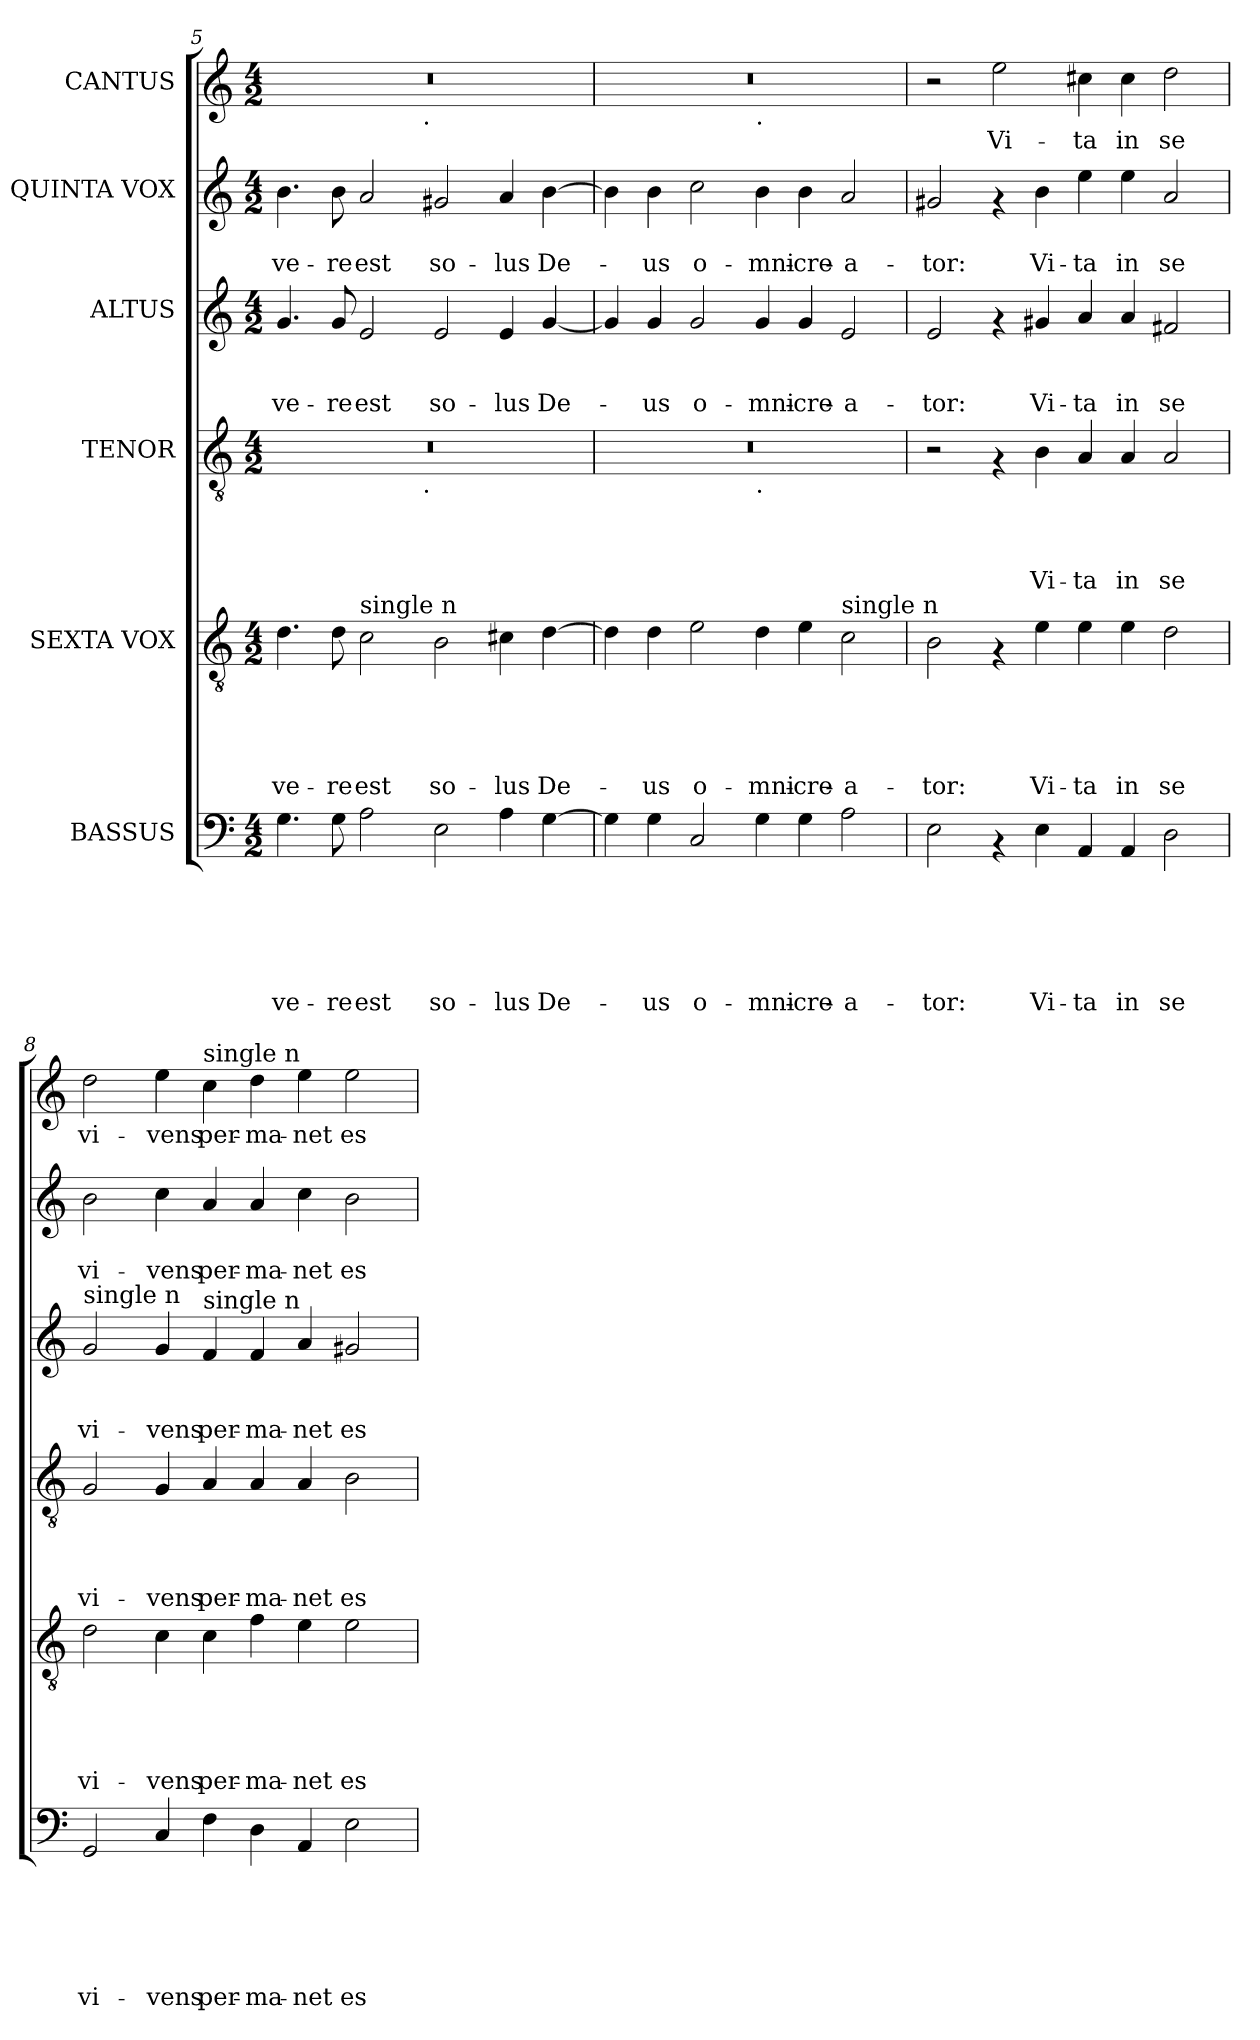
**kern	**text	**text	**text	**text	**text	**text	**kern	**text	**text	**text	**text	**text	**kern	**text	**text	**text	**text	**kern	**text	**text	**text	**kern	**text	**text	**kern	**text
*part6	*part6	*part6	*part6	*part6	*part6	*part6	*part5	*part5	*part5	*part5	*part5	*part5	*part4	*part4	*part4	*part4	*part4	*part3	*part3	*part3	*part3	*part2	*part2	*part2	*part1	*part1
*staff6	*staff6	*staff6	*staff6	*staff6	*staff6	*staff6	*staff5	*staff5	*staff5	*staff5	*staff5	*staff5	*staff4	*staff4	*staff4	*staff4	*staff4	*staff3	*staff3	*staff3	*staff3	*staff2	*staff2	*staff2	*staff1	*staff1
*I"BASSUS	*	*	*	*	*	*	*I"SEXTA VOX	*	*	*	*	*	*I"TENOR	*	*	*	*	*I"ALTUS	*	*	*	*I"QUINTA VOX	*	*	*I"CANTUS	*
!!LO:PB:g=z
*clefF4	*	*	*	*	*	*	*clefGv2	*	*	*	*	*	*clefGv2	*	*	*	*	*clefG2	*	*	*	*clefG2	*	*	*clefG2	*
*k[]	*	*	*	*	*	*	*k[]	*	*	*	*	*	*k[]	*	*	*	*	*k[]	*	*	*	*k[]	*	*	*k[]	*
*C:	*	*	*	*	*	*	*C:	*	*	*	*	*	*C:	*	*	*	*	*C:	*	*	*	*C:	*	*	*C:	*
*M4/2	*	*	*	*	*	*	*M4/2	*	*	*	*	*	*M4/2	*	*	*	*	*M4/2	*	*	*	*M4/2	*	*	*M4/2	*
=5	=5	=5	=5	=5	=5	=5	=5	=5	=5	=5	=5	=5	=5	=5	=5	=5	=5	=5	=5	=5	=5	=5	=5	=5	=5	=5
!	!	!	!	!	!	!LO:LY:b:rj	!	!	!	!	!	!LO:LY:b:rj	!	!	!	!	!	!	!	!	!LO:LY:b	!	!	!LO:LY:b	!	!
*	*	*	*	*	*	*	*	*	*	*	*	*	*^	*	*	*	*	*	*	*	*	*	*	*	*^	*
4.G\	.	.	.	.	.	ve-	4.d\	.	.	.	.	ve-	0r	2ryy	.	.	.	.	4.g/	.	.	ve-	4.b\	.	ve-	0r	2ryy	.
!	!	!	!	!	!	!LO:LY:b:rj	!	!	!	!	!	!LO:LY:b:rj	!	!	!	!	!	!	!	!	!	!LO:LY:b	!	!	!LO:LY:b	!	!	!
8G\	.	.	.	.	.	-re	8d\	.	.	.	.	-re	.	.	.	.	.	.	8g/	.	.	-re	8b\	.	-re	.	.	.
!	!	!	!	!	!	!	!LO:TX:a:t=single n	!	!	!	!	!	!	!	!	!	!	!	!	!	!	!	!	!	!	!	!	!
!	!	!	!	!	!	!LO:LY:b:rj	!	!	!	!	!	!LO:LY:b:rj	!	!	!	!	!	!	!	!	!	!LO:LY:b	!	!	!LO:LY:b	!	!	!
2A\	.	.	.	.	.	est	2c\	.	.	.	.	est	.	4...ryy	.	.	.	.	2e/	.	.	est	2a/	.	est	.	4...ryy	.
!	!	!	!	!	!	!	!	!	!	!	!	!	!	!	!	!	!	!	!	!	!	!	!	!	!	!	!LO:TX:b:t=.	!
!	!	!	!	!	!	!	!	!	!	!	!	!	!	!LO:TX:b:t=.	!	!	!	!	!	!	!	!	!	!	!	!	!	!
.	.	.	.	.	.	.	.	.	.	.	.	.	.	1ryy	.	.	.	.	.	.	.	.	.	.	.	.	1ryy	.
!	!	!	!	!	!	!LO:LY:b:rj	!	!	!	!	!	!LO:LY:b:rj	!	!	!	!	!	!	!	!	!	!LO:LY:b	!	!	!LO:LY:b	!	!	!
2E\	.	.	.	.	.	so-	2B\	.	.	.	.	so-	.	.	.	.	.	.	2e/	.	.	so-	2g#X/	.	so-	.	.	.
!	!	!	!	!	!	!LO:LY:b:rj	!	!	!	!	!	!LO:LY:b:rj	!	!	!	!	!	!	!	!	!	!LO:LY:b	!	!	!LO:LY:b	!	!	!
4A\	.	.	.	.	.	-lus	4c#X\	.	.	.	.	-lus	.	.	.	.	.	.	4e/	.	.	-lus	4a/	.	-lus	.	.	.
!	!	!	!	!	!	!LO:LY:b:rj	!	!	!	!	!	!LO:LY:b:rj	!	!	!	!	!	!	!	!	!	!LO:LY:b	!	!	!LO:LY:b	!	!	!
[>4G\	.	.	.	.	.	De-	[>4d\	.	.	.	.	De-	.	.	.	.	.	.	[<4g/	.	.	De-	[>4b\	.	De-	.	.	.
.	.	.	.	.	.	.	.	.	.	.	.	.	.	32ryy	.	.	.	.	.	.	.	.	.	.	.	.	32ryy	.
=6	=6	=6	=6	=6	=6	=6	=6	=6	=6	=6	=6	=6	=6	=6	=6	=6	=6	=6	=6	=6	=6	=6	=6	=6	=6	=6	=6	=6
4G\]	.	.	.	.	.	.	4d\]	.	.	.	.	.	0r	1ryy	.	.	.	.	4g/]	.	.	.	4b\]	.	.	0r	1ryy	.
!	!	!	!	!	!	!LO:LY:b:rj	!	!	!	!	!	!LO:LY:b:rj	!	!	!	!	!	!	!	!	!	!LO:LY:b	!	!	!LO:LY:b	!	!	!
4G\	.	.	.	.	.	-us	4d\	.	.	.	.	-us	.	.	.	.	.	.	4g/	.	.	-us	4b\	.	-us	.	.	.
!	!	!	!	!	!	!LO:LY:b:rj	!	!	!	!	!	!LO:LY:b:rj	!	!	!	!	!	!	!	!	!	!LO:LY:b	!	!	!LO:LY:b	!	!	!
2C/	.	.	.	.	.	o-	2e\	.	.	.	.	o-	.	.	.	.	.	.	2g/	.	.	o-	2cc\	.	o-	.	.	.
!	!	!	!	!	!	!	!	!	!	!	!	!	!	!	!	!	!	!	!	!	!	!	!	!	!	!	!LO:TX:b:t=.	!
!	!	!	!	!	!	!	!	!	!	!	!	!	!	!LO:TX:b:t=.	!	!	!	!	!	!	!	!	!	!	!	!	!	!
!	!	!	!	!	!	!LO:LY:b:rj	!	!	!	!	!	!LO:LY:b:rj	!	!	!	!	!	!	!	!	!	!LO:LY:b	!	!	!LO:LY:b	!	!	!
4G\	.	.	.	.	.	-mni-	4d\	.	.	.	.	-mni-	.	1ryy	.	.	.	.	4g/	.	.	-mni-	4b\	.	-mni-	.	1ryy	.
!	!	!	!	!	!	!LO:LY:b:rj	!	!	!	!	!	!LO:LY:b:rj	!	!	!	!	!	!	!	!	!	!LO:LY:b	!	!	!LO:LY:b	!	!	!
4G\	.	.	.	.	.	-cre-	4e\	.	.	.	.	-cre-	.	.	.	.	.	.	4g/	.	.	-cre-	4b\	.	-cre-	.	.	.
!	!	!	!	!	!	!	!LO:TX:a:t=single n	!	!	!	!	!	!	!	!	!	!	!	!	!	!	!	!	!	!	!	!	!
!	!	!	!	!	!	!LO:LY:b:rj	!	!	!	!	!	!LO:LY:b:rj	!	!	!	!	!	!	!	!	!	!LO:LY:b	!	!	!LO:LY:b	!	!	!
2A\	.	.	.	.	.	-a-	2c\	.	.	.	.	-a-	.	.	.	.	.	.	2e/	.	.	-a-	2a/	.	-a-	.	.	.
=7	=7	=7	=7	=7	=7	=7	=7	=7	=7	=7	=7	=7	=7	=7	=7	=7	=7	=7	=7	=7	=7	=7	=7	=7	=7	=7	=7	=7
!	!	!	!	!	!	!LO:LY:b:rj	!	!	!	!	!	!LO:LY:b:rj	!	!	!	!	!	!	!	!	!	!LO:LY:b	!	!	!LO:LY:b	!	!	!
*	*	*	*	*	*	*	*	*	*	*	*	*	*v	*v	*	*	*	*	*	*	*	*	*	*	*	*v	*v	*
2E\	.	.	.	.	.	-tor:	2B\	.	.	.	.	-tor:	2r	.	.	.	.	2e/	.	.	-tor:	2g#X/	.	-tor:	2r	.
!	!	!	!	!	!	!	!	!	!	!	!	!	!	!	!	!	!	!	!	!	!	!	!	!	!	!LO:LY:b
4rAA	.	.	.	.	.	.	4rF	.	.	.	.	.	4rF	.	.	.	.	4rf	.	.	.	4rf	.	.	2ee\	Vi-
!	!	!	!	!	!	!LO:LY:b:rj	!	!	!	!	!	!LO:LY:b:rj	!	!	!	!	!LO:LY:b	!	!	!	!LO:LY:b	!	!	!LO:LY:b	!	!
4E\	.	.	.	.	.	Vi-	4e\	.	.	.	.	Vi-	4B\	.	.	.	Vi-	4g#X/	.	.	Vi-	4b\	.	Vi-	.	.
!	!	!	!	!	!	!LO:LY:b:rj	!	!	!	!	!	!LO:LY:b:rj	!	!	!	!	!LO:LY:b	!	!	!	!LO:LY:b	!	!	!LO:LY:b	!	!LO:LY:b
4AA/	.	.	.	.	.	-ta	4e\	.	.	.	.	-ta	4A/	.	.	.	-ta	4a/	.	.	-ta	4ee\	.	-ta	4cc#X\	-ta
!	!	!	!	!	!	!LO:LY:b:rj	!	!	!	!	!	!LO:LY:b:rj	!	!	!	!	!LO:LY:b	!	!	!	!LO:LY:b	!	!	!LO:LY:b	!	!LO:LY:b
4AA/	.	.	.	.	.	in	4e\	.	.	.	.	in	4A/	.	.	.	in	4a/	.	.	in	4ee\	.	in	4cc#\	in
!	!	!	!	!	!	!LO:LY:b:rj	!	!	!	!	!	!LO:LY:b:rj	!	!	!	!	!LO:LY:b	!	!	!	!LO:LY:b	!	!	!LO:LY:b	!	!LO:LY:b
2D\	.	.	.	.	.	se	2d\	.	.	.	.	se	2A/	.	.	.	se	2f#X/	.	.	se	2a/	.	se	2dd\	se
=8	=8	=8	=8	=8	=8	=8	=8	=8	=8	=8	=8	=8	=8	=8	=8	=8	=8	=8	=8	=8	=8	=8	=8	=8	=8	=8
!	!	!	!	!	!	!	!	!	!	!	!	!	!	!	!	!	!	!LO:TX:a:t=single n	!	!	!	!	!	!	!	!
!	!	!	!	!	!	!LO:LY:b:rj	!	!	!	!	!	!LO:LY:b:rj	!	!	!	!	!LO:LY:b	!	!	!	!LO:LY:b	!	!	!LO:LY:b	!	!LO:LY:b
2GG/	.	.	.	.	.	vi-	2d\	.	.	.	.	vi-	2G/	.	.	.	vi-	2g/	.	.	vi-	2b\	.	vi-	2dd\	vi-
!	!	!	!	!	!	!LO:LY:b:rj	!	!	!	!	!	!LO:LY:b:rj	!	!	!	!	!LO:LY:b	!	!	!	!LO:LY:b	!	!	!LO:LY:b	!	!LO:LY:b
4C/	.	.	.	.	.	-vens	4c\	.	.	.	.	-vens	4G/	.	.	.	-vens	4g/	.	.	-vens	4cc\	.	-vens	4ee\	-vens
!	!	!	!	!	!	!	!	!	!	!	!	!	!	!	!	!	!	!	!	!	!	!	!	!	!LO:TX:a:t=single n	!
!	!	!	!	!	!	!	!	!	!	!	!	!	!	!	!	!	!	!LO:TX:a:t=single n	!	!	!	!	!	!	!	!
!	!	!	!	!	!	!LO:LY:b:rj	!	!	!	!	!	!LO:LY:b:rj	!	!	!	!	!LO:LY:b	!	!	!	!LO:LY:b	!	!	!LO:LY:b	!	!LO:LY:b
4F\	.	.	.	.	.	per-	4c\	.	.	.	.	per-	4A/	.	.	.	per-	4f/	.	.	per-	4a/	.	per-	4cc\	per-
!	!	!	!	!	!	!LO:LY:b:rj	!	!	!	!	!	!LO:LY:b:rj	!	!	!	!	!LO:LY:b	!	!	!	!LO:LY:b	!	!	!LO:LY:b	!	!LO:LY:b
4D\	.	.	.	.	.	-ma-	4f\	.	.	.	.	-ma-	4A/	.	.	.	-ma-	4f/	.	.	-ma-	4a/	.	-ma-	4dd\	-ma-
!	!	!	!	!	!	!LO:LY:b:rj	!	!	!	!	!	!LO:LY:b:rj	!	!	!	!	!LO:LY:b	!	!	!	!LO:LY:b	!	!	!LO:LY:b	!	!LO:LY:b
4AA/	.	.	.	.	.	-net	4e\	.	.	.	.	-net	4A/	.	.	.	-net	4a/	.	.	-net	4cc\	.	-net	4ee\	-net
!	!	!	!	!	!	!LO:LY:b:rj	!	!	!	!	!	!LO:LY:b:rj	!	!	!	!	!LO:LY:b	!	!	!	!LO:LY:b	!	!	!LO:LY:b	!	!LO:LY:b
2E\	.	.	.	.	.	es-	2e\	.	.	.	.	es-	2B\	.	.	.	es-	2g#X/	.	.	es-	2b\	.	es-	2ee\	es-
=	=	=	=	=	=	=	=	=	=	=	=	=	=	=	=	=	=	=	=	=	=	=	=	=	=	=
*-	*-	*-	*-	*-	*-	*-	*-	*-	*-	*-	*-	*-	*-	*-	*-	*-	*-	*-	*-	*-	*-	*-	*-	*-	*-	*-
